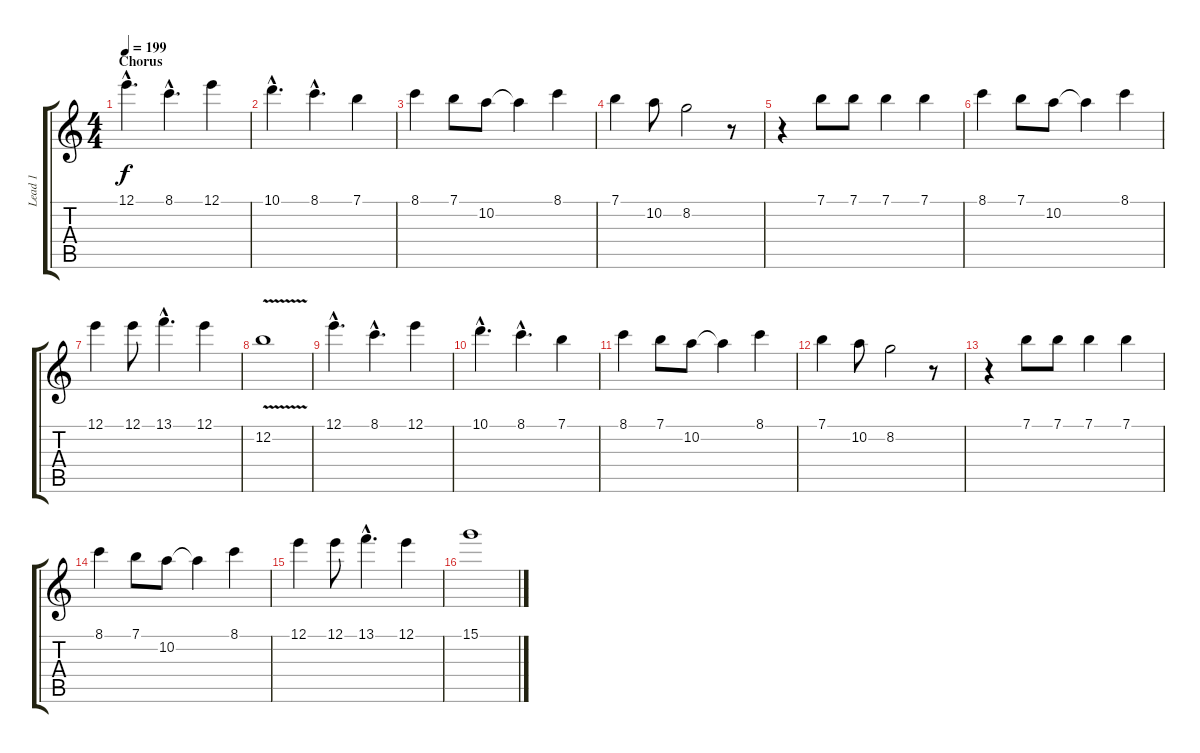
\track ("Lead 1" "Lead 1") {instrument overdrivenguitar}
\staff {score tabs}
\tuning (E4 B3 G3 D3 A2 E2) {hide}
\ts (4 4)
\section ("" "Chorus")
\tempo 199
\clef g2
\ks c
12.1{hac}.4{d dy f volume 13} 8.1{hac}.4{d} 12.1.4 |
10.1{hac}.4{d} 8.1{hac}.4{d} 7.1.4 |
8.1.4 7.1.8 10.2.8 10.2{t}.4 8.1.4 |
7.1.4 10.2.8 8.2.2 r.8 |
r.4 7.1.8 7.1.8 7.1.4 7.1.4 |
8.1.4 7.1.8 10.2.8 10.2{t}.4 8.1.4 |
12.1.4 12.1.8 13.1{hac}.4{d} 12.1.4 |
12.2{v}.1 |
\section ("" "")
12.1{hac}.4{d} 8.1{hac}.4{d} 12.1.4 |
10.1{hac}.4{d} 8.1{hac}.4{d} 7.1.4 |
8.1.4 7.1.8 10.2.8 10.2{t}.4 8.1.4 |
7.1.4 10.2.8 8.2.2 r.8 |
r.4 7.1.8 7.1.8 7.1.4 7.1.4 |
8.1.4 7.1.8 10.2.8 10.2{t}.4 8.1.4 |
12.1.4 12.1.8 13.1{hac}.4{d} 12.1.4 |
15.1.1
